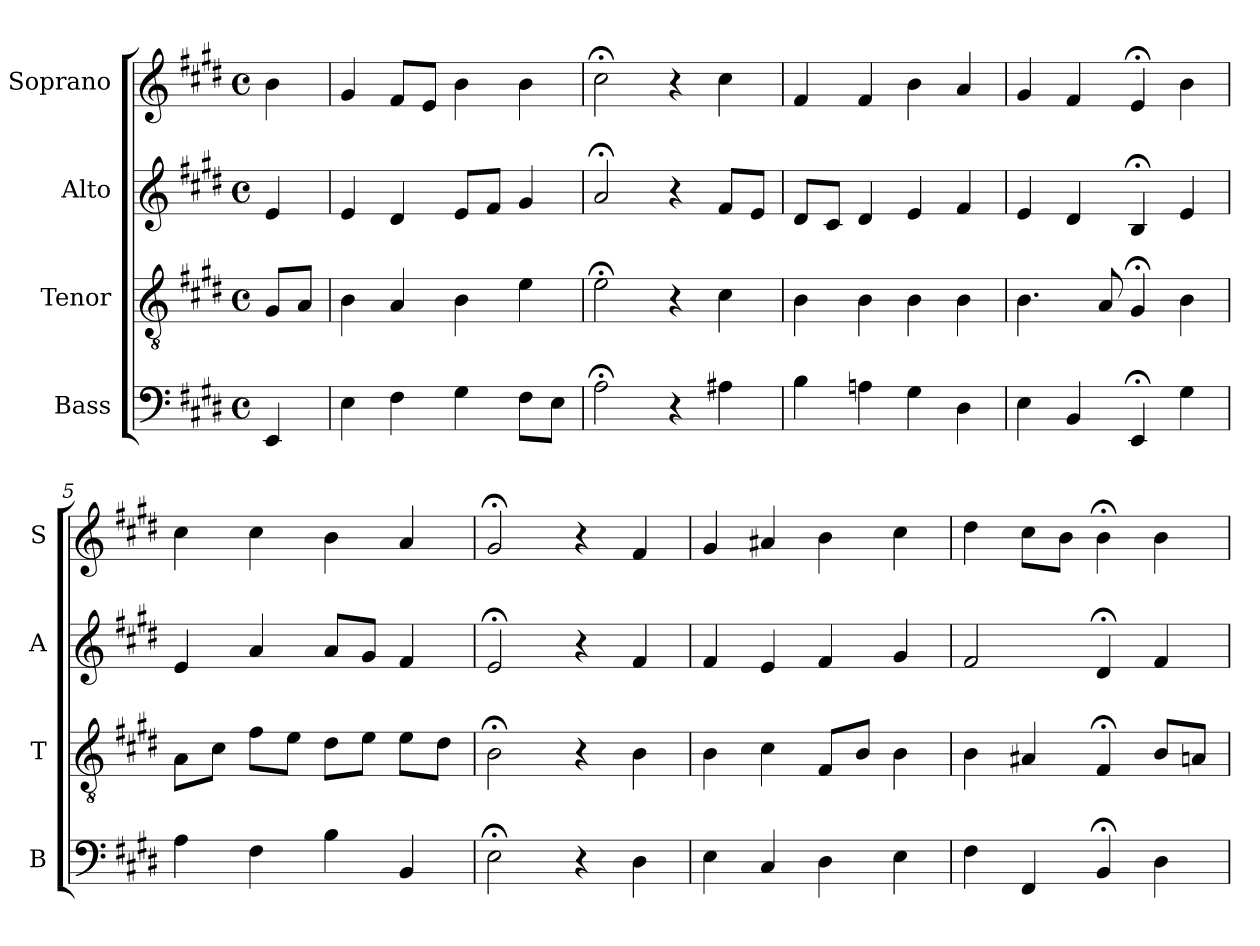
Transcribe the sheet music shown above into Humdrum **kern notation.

**kern	**kern	**kern	**kern
*part4	*part3	*part2	*part1
*staff4	*staff3	*staff2	*staff1
*I"Bass	*I"Tenor	*I"Alto	*I"Soprano
*I'B	*I'T	*I'A	*I'S
*clefF4	*clefGv2	*clefG2	*clefG2
*k[f#c#g#d#]	*k[f#c#g#d#]	*k[f#c#g#d#]	*k[f#c#g#d#]
*E:	*E:	*E:	*E:
*M4/4	*M4/4	*M4/4	*M4/4
*met(c)	*met(c)	*met(c)	*met(c)
*MM100	*MM100	*MM100	*MM100
=	=	=	=
4EE	8G#L	4e	4b
.	8AJ	.	.
=1	=1	=1	=1
4E	4B	4e	4g#
4F#i	4Ai	4d#i	8f#iL
.	.	.	8eJ
4G#	4B	8eL	4b
.	.	8f#J	.
8F#L	4e	4g#	4b
8EJ	.	.	.
=2	=2	=2	=2
2A;<	2e;<	2a;<	2cc#;<
4r	4r	4r	4r
4A#X	4c#	8f#L	4cc#
.	.	8eJ	.
=3	=3	=3	=3
4B	4B	8d#L	4f#
.	.	8c#J	.
4An	4B	4d#	4f#
4G#	4B	4e	4b
4D#	4B	4f#	4a
=4	=4	=4	=4
4E	4.B	4e	4g#
4BB	.	4d#	4f#
.	8A	.	.
4EE;<	4G#;<	4B;<	4e;<
4G#	4B	4e	4b
=5	=5	=5	=5
4A	8AL	4e	4cc#
.	8c#J	.	.
4F#	8f#L	4a	4cc#
.	8eJ	.	.
4B	8d#L	8aL	4b
.	8eJ	8g#J	.
4BB	8eL	4f#	4a
.	8d#J	.	.
=6	=6	=6	=6
2E;<	2B;<	2e;<	2g#;<
4r	4r	4r	4r
4D#	4B	4f#	4f#
=7	=7	=7	=7
4E	4B	4f#	4g#
4C#i	4c#i	4ei	4a#Xi
4D#	8F#L	4f#	4b
.	8BJ	.	.
4E	4B	4g#	4cc#
=8	=8	=8	=8
4F#	4B	2f#	4dd#
4FF#	4A#X	.	8cc#L
.	.	.	8bJ
4BB;<	4F#;<	4d#;<	4b;<
4D#	8BL	4f#	4b
.	8AnJ	.	.
=	=	=	=
*-	*-	*-	*-
